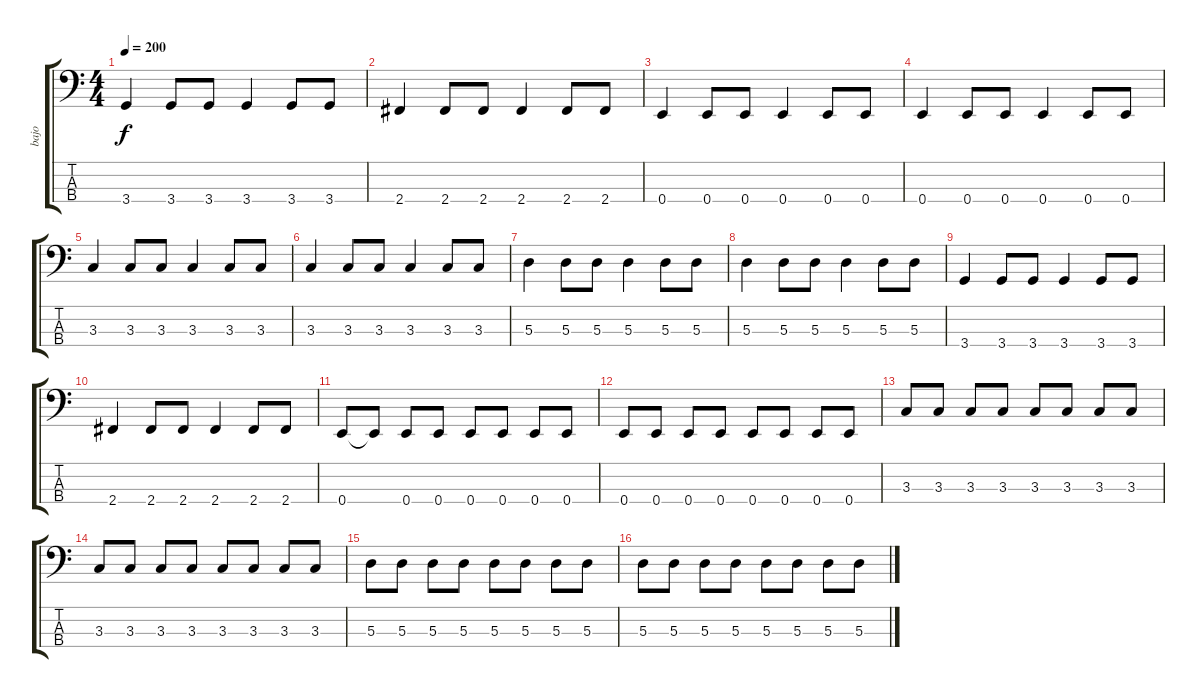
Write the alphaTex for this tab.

\track ("bajo" "bajo") {instrument electricbasspick}
\staff {score tabs}
\tuning (G2 D2 A1 E1) {hide}
\ts (4 4)
\tempo 200
\clef f4
\ks c
3.4.4{dy f} 3.4.8 3.4.8 3.4.4 3.4.8 3.4.8 |
2.4.4 2.4.8 2.4.8 2.4.4 2.4.8 2.4.8 |
0.4.4 0.4.8 0.4.8 0.4.4 0.4.8 0.4.8 |
0.4.4 0.4.8 0.4.8 0.4.4 0.4.8 0.4.8 |
3.3.4 3.3.8 3.3.8 3.3.4 3.3.8 3.3.8 |
3.3.4 3.3.8 3.3.8 3.3.4 3.3.8 3.3.8 |
5.3.4 5.3.8 5.3.8 5.3.4 5.3.8 5.3.8 |
5.3.4 5.3.8 5.3.8 5.3.4 5.3.8 5.3.8 |
3.4.4 3.4.8 3.4.8 3.4.4 3.4.8 3.4.8 |
2.4.4 2.4.8 2.4.8 2.4.4 2.4.8 2.4.8 |
0.4.8 0.4{t}.8 0.4.8 0.4.8 0.4.8 0.4.8 0.4.8 0.4.8 |
0.4.8 0.4.8 0.4.8 0.4.8 0.4.8 0.4.8 0.4.8 0.4.8 |
3.3.8 3.3.8 3.3.8 3.3.8 3.3.8 3.3.8 3.3.8 3.3.8 |
3.3.8 3.3.8 3.3.8 3.3.8 3.3.8 3.3.8 3.3.8 3.3.8 |
5.3.8 5.3.8 5.3.8 5.3.8 5.3.8 5.3.8 5.3.8 5.3.8 |
5.3.8 5.3.8 5.3.8 5.3.8 5.3.8 5.3.8 5.3.8 5.3.8
